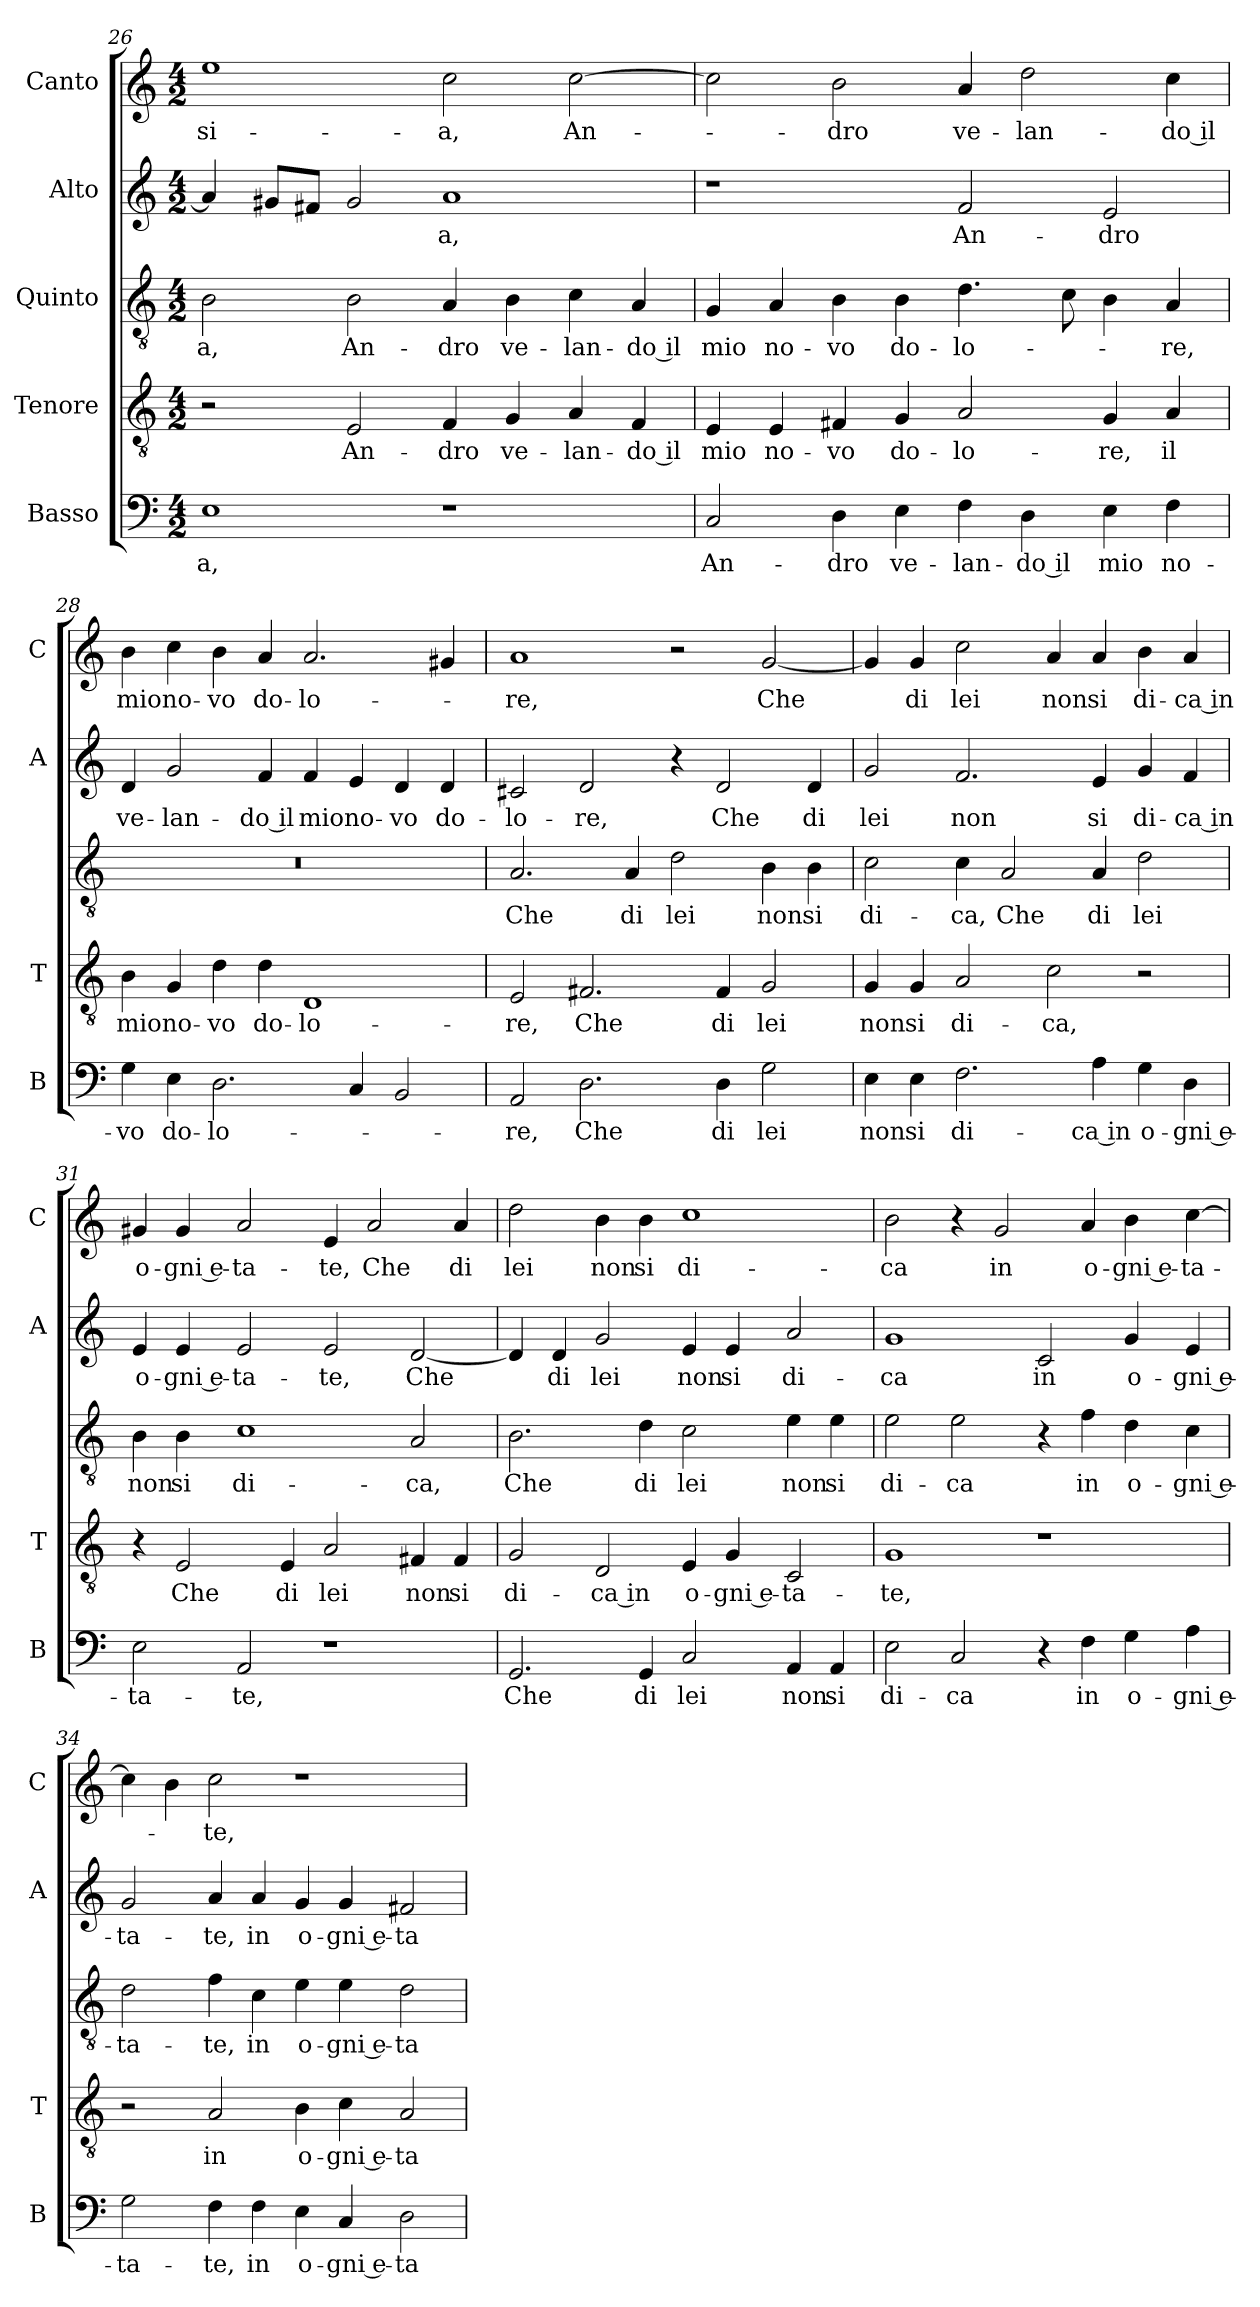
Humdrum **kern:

**kern	**text	**kern	**text	**kern	**text	**kern	**text	**kern	**text
*part5	*part5	*part4	*part4	*part3	*part3	*part2	*part2	*part1	*part1
*staff5	*staff5	*staff4	*staff4	*staff3	*staff3	*staff2	*staff2	*staff1	*staff1
*I"Basso	*	*I"Tenore	*	*I"Quinto	*	*I"Alto	*	*I"Canto	*
*I'B	*	*I'T	*	*	*	*I'A	*	*I'C	*
!!LO:LB:g=z
*clefF4	*	*clefGv2	*	*clefGv2	*	*clefG2	*	*clefG2	*
*k[]	*	*k[]	*	*k[]	*	*k[]	*	*k[]	*
*C:	*	*C:	*	*C:	*	*C:	*	*C:	*
*M4/2	*	*M4/2	*	*M4/2	*	*M4/2	*	*M4/2	*
=26	=26	=26	=26	=26	=26	=26	=26	=26	=26
!	!LO:LY:b	!	!	!	!LO:LY:b	!	!	!	!LO:LY:b
1E	-a,	2r	.	2B\	-a,	4a/]	.	1ee	si-
.	.	.	.	.	.	8g#X/L	.	.	.
.	.	.	.	.	.	8f#X/J	.	.	.
!	!	!	!LO:LY:b	!	!LO:LY:b	!	!	!	!
.	.	2E/	An-	2B\	An-	2g#/	.	.	.
!	!	!	!LO:LY:b	!	!LO:LY:b	!	!LO:LY:b	!	!LO:LY:b
1r	.	4F/	-dro	4A/	-dro	1a	-a,	2cc\	-a,
!	!	!	!LO:LY:b	!	!LO:LY:b	!	!	!	!
.	.	4G/	ve-	4B\	ve-	.	.	.	.
!	!	!	!LO:LY:b	!	!LO:LY:b	!	!	!	!LO:LY:b
.	.	4A/	-lan-	4c\	-lan-	.	.	[2cc\	An-
!	!	!	!LO:LY:b	!	!LO:LY:b	!	!	!	!
.	.	4F/	-do il	4A/	-do il	.	.	.	.
=27	=27	=27	=27	=27	=27	=27	=27	=27	=27
!	!LO:LY:b	!	!LO:LY:b	!	!LO:LY:b	!	!	!	!
2C/	An-	4E/	mio	4G/	mio	1r	.	2cc\]	.
!	!	!	!LO:LY:b	!	!LO:LY:b	!	!	!	!
.	.	4E/	no-	4A/	no-	.	.	.	.
!	!LO:LY:b	!	!LO:LY:b	!	!LO:LY:b	!	!	!	!LO:LY:b
4D\	-dro	4F#X/	-vo	4B\	-vo	.	.	2b\	-dro
!	!LO:LY:b	!	!LO:LY:b	!	!LO:LY:b	!	!	!	!
4E\	ve-	4G/	do-	4B\	do-	.	.	.	.
!	!LO:LY:b	!	!LO:LY:b	!	!LO:LY:b	!	!LO:LY:b	!	!LO:LY:b
4F\	-lan-	2A/	-lo-	4.d\	-lo-	2f/	An-	4a/	ve-
!	!LO:LY:b	!	!	!	!	!	!	!	!LO:LY:b
4D\	-do il	.	.	.	.	.	.	2dd\	-lan-
.	.	.	.	8c\	.	.	.	.	.
!	!LO:LY:b	!	!LO:LY:b	!	!	!	!LO:LY:b	!	!
4E\	mio	4G/	-re,	4B\	.	2e/	-dro	.	.
!	!LO:LY:b	!	!LO:LY:b	!	!LO:LY:b	!	!	!	!LO:LY:b
4F\	no-	4A/	il	4A/	-re,	.	.	4cc\	-do il
=28	=28	=28	=28	=28	=28	=28	=28	=28	=28
!	!LO:LY:b	!	!LO:LY:b	!	!	!	!LO:LY:b	!	!LO:LY:b
4G\	-vo	4B\	mio	0r	.	4d/	ve-	4b\	mio
!	!LO:LY:b	!	!LO:LY:b	!	!	!	!LO:LY:b	!	!LO:LY:b
4E\	do-	4G/	no-	.	.	2g/	-lan-	4cc\	no-
!	!LO:LY:b	!	!LO:LY:b	!	!	!	!	!	!LO:LY:b
2.D\	-lo-	4d\	-vo	.	.	.	.	4b\	-vo
!	!	!	!LO:LY:b	!	!	!	!LO:LY:b	!	!LO:LY:b
.	.	4d\	do-	.	.	4f/	-do il	4a/	do-
!	!	!	!LO:LY:b	!	!	!	!LO:LY:b	!	!LO:LY:b
.	.	1D	-lo-	.	.	4f/	mio	2.a/	-lo-
!	!	!	!	!	!	!	!LO:LY:b	!	!
4C/	.	.	.	.	.	4e/	no-	.	.
!	!	!	!	!	!	!	!LO:LY:b	!	!
2BB/	.	.	.	.	.	4d/	-vo	.	.
!	!	!	!	!	!	!	!LO:LY:b	!	!
.	.	.	.	.	.	4d/	do-	4g#X/	.
=29	=29	=29	=29	=29	=29	=29	=29	=29	=29
!	!LO:LY:b	!	!LO:LY:b	!	!LO:LY:b	!	!LO:LY:b	!	!LO:LY:b
2AA/	-re,	2E/	-re,	2.A/	Che	2c#X/	-lo-	1a	-re,
!	!LO:LY:b	!	!LO:LY:b	!	!	!	!LO:LY:b	!	!
2.D\	Che	2.F#X/	Che	.	.	2d/	-re,	.	.
!	!	!	!	!	!LO:LY:b	!	!	!	!
.	.	.	.	4A/	di	.	.	.	.
!	!	!	!	!	!LO:LY:b	!	!	!	!
.	.	.	.	2d\	lei	4r	.	2r	.
!	!LO:LY:b	!	!LO:LY:b	!	!	!	!LO:LY:b	!	!
4D\	di	4F#/	di	.	.	2d/	Che	.	.
!	!LO:LY:b	!	!LO:LY:b	!	!LO:LY:b	!	!	!	!LO:LY:b
2G\	lei	2G/	lei	4B\	non	.	.	[2g/	Che
!	!	!	!	!	!LO:LY:b	!	!LO:LY:b	!	!
.	.	.	.	4B\	si	4d/	di	.	.
!!LO:LB:g=z
=30	=30	=30	=30	=30	=30	=30	=30	=30	=30
!	!LO:LY:b	!	!LO:LY:b	!	!LO:LY:b	!	!LO:LY:b	!	!
4E\	non	4G/	non	2c\	di-	2g/	lei	4g/]	.
!	!LO:LY:b	!	!LO:LY:b	!	!	!	!	!	!LO:LY:b
4E\	si	4G/	si	.	.	.	.	4g/	di
!	!LO:LY:b	!	!LO:LY:b	!	!LO:LY:b	!	!LO:LY:b	!	!LO:LY:b
2.F\	di-	2A/	di-	4c\	-ca,	2.f/	non	2cc\	lei
!	!	!	!	!	!LO:LY:b	!	!	!	!
.	.	.	.	2A/	Che	.	.	.	.
!	!	!	!LO:LY:b	!	!	!	!	!	!LO:LY:b
.	.	2c\	-ca,	.	.	.	.	4a/	non
!	!LO:LY:b	!	!	!	!LO:LY:b	!	!LO:LY:b	!	!LO:LY:b
4A\	-ca in	.	.	4A/	di	4e/	si	4a/	si
!	!LO:LY:b	!	!	!	!LO:LY:b	!	!LO:LY:b	!	!LO:LY:b
4G\	o-	2r	.	2d\	lei	4g/	di-	4b\	di-
!	!LO:LY:b	!	!	!	!	!	!LO:LY:b	!	!LO:LY:b
4D\	-gni e-	.	.	.	.	4f/	-ca in	4a/	-ca in
=31	=31	=31	=31	=31	=31	=31	=31	=31	=31
!	!LO:LY:b	!	!	!	!LO:LY:b	!	!LO:LY:b	!	!LO:LY:b
2E\	-ta-	4r	.	4B\	non	4e/	o-	4g#X/	o-
!	!	!	!LO:LY:b	!	!LO:LY:b	!	!LO:LY:b	!	!LO:LY:b
.	.	2E/	Che	4B\	si	4e/	-gni e-	4g#/	-gni e-
!	!LO:LY:b	!	!	!	!LO:LY:b	!	!LO:LY:b	!	!LO:LY:b
2AA/	-te,	.	.	1c	di-	2e/	-ta-	2a/	-ta-
!	!	!	!LO:LY:b	!	!	!	!	!	!
.	.	4E/	di	.	.	.	.	.	.
!	!	!	!LO:LY:b	!	!	!	!LO:LY:b	!	!LO:LY:b
1r	.	2A/	lei	.	.	2e/	-te,	4e/	-te,
!	!	!	!	!	!	!	!	!	!LO:LY:b
.	.	.	.	.	.	.	.	2a/	Che
!	!	!	!LO:LY:b	!	!LO:LY:b	!	!LO:LY:b	!	!
.	.	4F#X/	non	2A/	-ca,	[2d/	Che	.	.
!	!	!	!LO:LY:b	!	!	!	!	!	!LO:LY:b
.	.	4F#/	si	.	.	.	.	4a/	di
=32	=32	=32	=32	=32	=32	=32	=32	=32	=32
!	!LO:LY:b	!	!LO:LY:b	!	!LO:LY:b	!	!	!	!LO:LY:b
2.GG/	Che	2G/	di-	2.B\	Che	4d/]	.	2dd\	lei
!	!	!	!	!	!	!	!LO:LY:b	!	!
.	.	.	.	.	.	4d/	di	.	.
!	!	!	!LO:LY:b	!	!	!	!LO:LY:b	!	!LO:LY:b
.	.	2D/	-ca in	.	.	2g/	lei	4b\	non
!	!LO:LY:b	!	!	!	!LO:LY:b	!	!	!	!LO:LY:b
4GG/	di	.	.	4d\	di	.	.	4b\	si
!	!LO:LY:b	!	!LO:LY:b	!	!LO:LY:b	!	!LO:LY:b	!	!LO:LY:b
2C/	lei	4E/	o-	2c\	lei	4e/	non	1cc	di-
!	!	!	!LO:LY:b	!	!	!	!LO:LY:b	!	!
.	.	4G/	-gni e-	.	.	4e/	si	.	.
!	!LO:LY:b	!	!LO:LY:b	!	!LO:LY:b	!	!LO:LY:b	!	!
4AA/	non	2C/	-ta-	4e\	non	2a/	di-	.	.
!	!LO:LY:b	!	!	!	!LO:LY:b	!	!	!	!
4AA/	si	.	.	4e\	si	.	.	.	.
=33	=33	=33	=33	=33	=33	=33	=33	=33	=33
!	!LO:LY:b	!	!LO:LY:b	!	!LO:LY:b	!	!LO:LY:b	!	!LO:LY:b
2E\	di-	1G	-te,	2e\	di-	1g	-ca	2b\	-ca
!	!LO:LY:b	!	!	!	!LO:LY:b	!	!	!	!
2C/	-ca	.	.	2e\	-ca	.	.	4r	.
!	!	!	!	!	!	!	!	!	!LO:LY:b
.	.	.	.	.	.	.	.	2g/	in
!	!	!	!	!	!	!	!LO:LY:b	!	!
4r	.	1r	.	4r	.	2c/	in	.	.
!	!LO:LY:b	!	!	!	!LO:LY:b	!	!	!	!LO:LY:b
4F\	in	.	.	4f\	in	.	.	4a/	o-
!	!LO:LY:b	!	!	!	!LO:LY:b	!	!LO:LY:b	!	!LO:LY:b
4G\	o-	.	.	4d\	o-	4g/	o-	4b\	-gni e-
!	!LO:LY:b	!	!	!	!LO:LY:b	!	!LO:LY:b	!	!LO:LY:b
4A\	-gni e-	.	.	4c\	-gni e-	4e/	-gni e-	[4cc\	-ta-
!!LO:PB:g=z
=34	=34	=34	=34	=34	=34	=34	=34	=34	=34
!	!LO:LY:b	!	!	!	!LO:LY:b	!	!LO:LY:b	!	!
2G\	-ta-	2r	.	2d\	-ta-	2g/	-ta-	4cc\]	.
.	.	.	.	.	.	.	.	4b\	.
!	!LO:LY:b	!	!LO:LY:b	!	!LO:LY:b	!	!LO:LY:b	!	!LO:LY:b
4F\	-te,	2A/	in	4f\	-te,	4a/	-te,	2cc\	-te,
!	!LO:LY:b	!	!	!	!LO:LY:b	!	!LO:LY:b	!	!
4F\	in	.	.	4c\	in	4a/	in	.	.
!	!LO:LY:b	!	!LO:LY:b	!	!LO:LY:b	!	!LO:LY:b	!	!
4E\	o-	4B\	o-	4e\	o-	4g/	o-	1r	.
!	!LO:LY:b	!	!LO:LY:b	!	!LO:LY:b	!	!LO:LY:b	!	!
4C/	-gni e-	4c\	-gni e-	4e\	-gni e-	4g/	-gni e-	.	.
!	!LO:LY:b	!	!LO:LY:b	!	!LO:LY:b	!	!LO:LY:b	!	!
2D\	-ta-	2A/	-ta-	2d\	-ta-	2f#X/	-ta-	.	.
=	=	=	=	=	=	=	=	=	=
*-	*-	*-	*-	*-	*-	*-	*-	*-	*-
